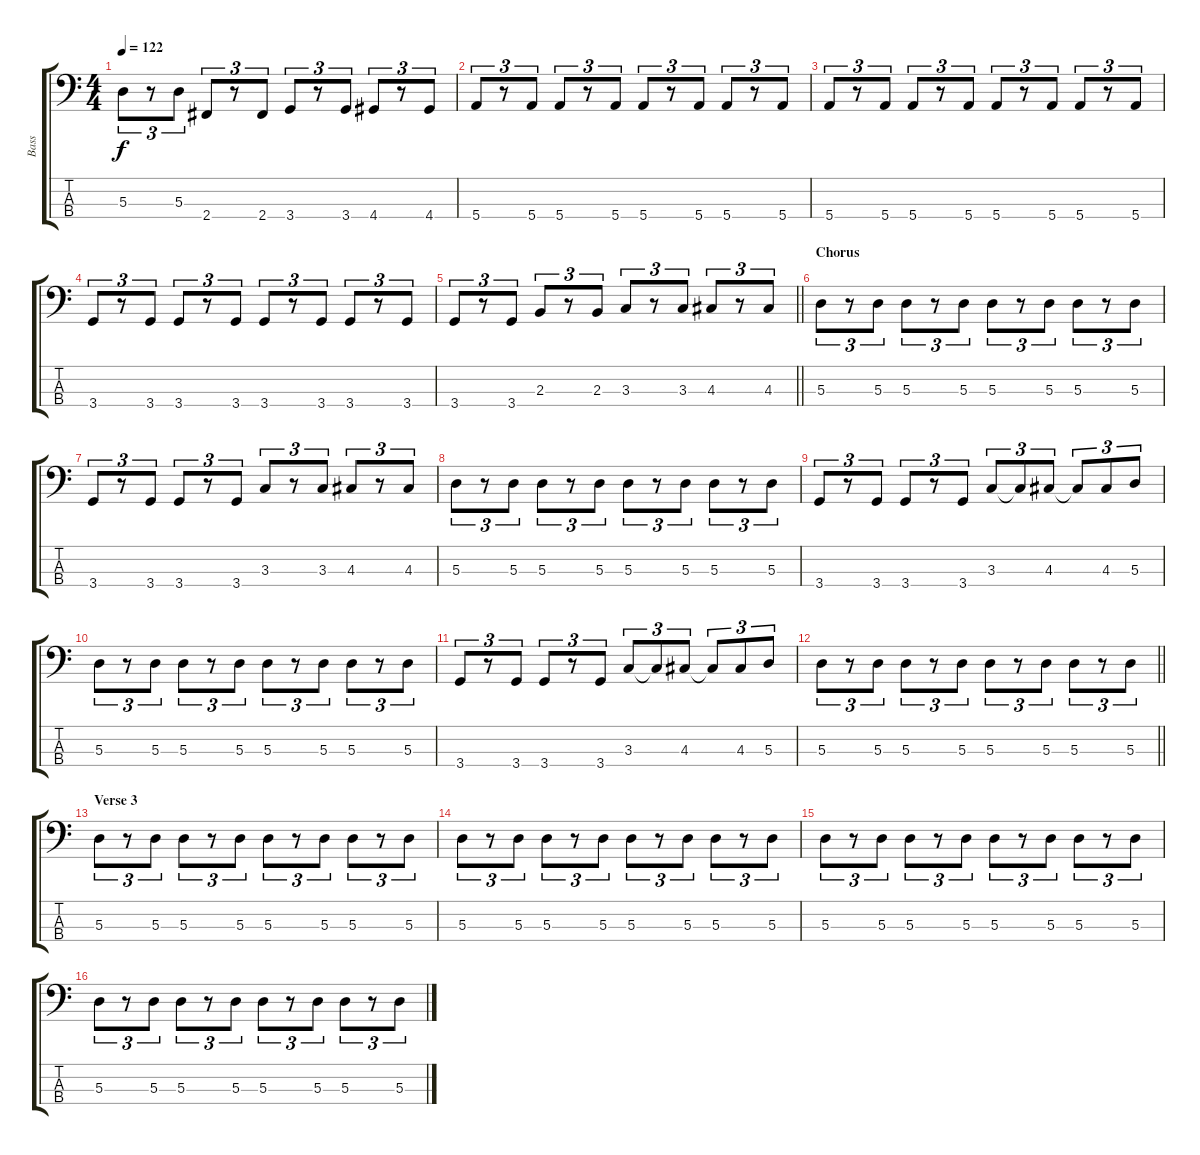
\track ("Bass" "Bass") {instrument electricbassfinger}
\staff {score tabs}
\tuning (G2 D2 A1 E1) {hide}
\ts (4 4)
\tempo 122
\clef f4
\ks c
5.3.8{tu (3 2) dy f} r.8{tu (3 2)} 5.3.8{tu (3 2)} 2.4.8{tu (3 2)} r.8{tu (3 2)} 2.4.8{tu (3 2)} 3.4.8{tu (3 2)} r.8{tu (3 2)} 3.4.8{tu (3 2)} 4.4.8{tu (3 2)} r.8{tu (3 2)} 4.4.8{tu (3 2)} |
5.4.8{tu (3 2)} r.8{tu (3 2)} 5.4.8{tu (3 2)} 5.4.8{tu (3 2)} r.8{tu (3 2)} 5.4.8{tu (3 2)} 5.4.8{tu (3 2)} r.8{tu (3 2)} 5.4.8{tu (3 2)} 5.4.8{tu (3 2)} r.8{tu (3 2)} 5.4.8{tu (3 2)} |
5.4.8{tu (3 2)} r.8{tu (3 2)} 5.4.8{tu (3 2)} 5.4.8{tu (3 2)} r.8{tu (3 2)} 5.4.8{tu (3 2)} 5.4.8{tu (3 2)} r.8{tu (3 2)} 5.4.8{tu (3 2)} 5.4.8{tu (3 2)} r.8{tu (3 2)} 5.4.8{tu (3 2)} |
3.4.8{tu (3 2)} r.8{tu (3 2)} 3.4.8{tu (3 2)} 3.4.8{tu (3 2)} r.8{tu (3 2)} 3.4.8{tu (3 2)} 3.4.8{tu (3 2)} r.8{tu (3 2)} 3.4.8{tu (3 2)} 3.4.8{tu (3 2)} r.8{tu (3 2)} 3.4.8{tu (3 2)} |
\barLineRight lightlight
3.4.8{tu (3 2)} r.8{tu (3 2)} 3.4.8{tu (3 2)} 2.3.8{tu (3 2)} r.8{tu (3 2)} 2.3.8{tu (3 2)} 3.3.8{tu (3 2)} r.8{tu (3 2)} 3.3.8{tu (3 2)} 4.3.8{tu (3 2)} r.8{tu (3 2)} 4.3.8{tu (3 2)} |
\section ("" "Chorus")
5.3.8{tu (3 2)} r.8{tu (3 2)} 5.3.8{tu (3 2)} 5.3.8{tu (3 2)} r.8{tu (3 2)} 5.3.8{tu (3 2)} 5.3.8{tu (3 2)} r.8{tu (3 2)} 5.3.8{tu (3 2)} 5.3.8{tu (3 2)} r.8{tu (3 2)} 5.3.8{tu (3 2)} |
3.4.8{tu (3 2)} r.8{tu (3 2)} 3.4.8{tu (3 2)} 3.4.8{tu (3 2)} r.8{tu (3 2)} 3.4.8{tu (3 2)} 3.3.8{tu (3 2)} r.8{tu (3 2)} 3.3.8{tu (3 2)} 4.3.8{tu (3 2)} r.8{tu (3 2)} 4.3.8{tu (3 2)} |
5.3.8{tu (3 2)} r.8{tu (3 2)} 5.3.8{tu (3 2)} 5.3.8{tu (3 2)} r.8{tu (3 2)} 5.3.8{tu (3 2)} 5.3.8{tu (3 2)} r.8{tu (3 2)} 5.3.8{tu (3 2)} 5.3.8{tu (3 2)} r.8{tu (3 2)} 5.3.8{tu (3 2)} |
3.4.8{tu (3 2)} r.8{tu (3 2)} 3.4.8{tu (3 2)} 3.4.8{tu (3 2)} r.8{tu (3 2)} 3.4.8{tu (3 2)} 3.3.8{tu (3 2)} 3.3{t}.8{tu (3 2)} 4.3.8{tu (3 2)} 4.3{t}.8{tu (3 2)} 4.3.8{tu (3 2)} 5.3.8{tu (3 2)} |
5.3.8{tu (3 2)} r.8{tu (3 2)} 5.3.8{tu (3 2)} 5.3.8{tu (3 2)} r.8{tu (3 2)} 5.3.8{tu (3 2)} 5.3.8{tu (3 2)} r.8{tu (3 2)} 5.3.8{tu (3 2)} 5.3.8{tu (3 2)} r.8{tu (3 2)} 5.3.8{tu (3 2)} |
3.4.8{tu (3 2)} r.8{tu (3 2)} 3.4.8{tu (3 2)} 3.4.8{tu (3 2)} r.8{tu (3 2)} 3.4.8{tu (3 2)} 3.3.8{tu (3 2)} 3.3{t}.8{tu (3 2)} 4.3.8{tu (3 2)} 4.3{t}.8{tu (3 2)} 4.3.8{tu (3 2)} 5.3.8{tu (3 2)} |
\barLineRight lightlight
5.3.8{tu (3 2)} r.8{tu (3 2)} 5.3.8{tu (3 2)} 5.3.8{tu (3 2)} r.8{tu (3 2)} 5.3.8{tu (3 2)} 5.3.8{tu (3 2)} r.8{tu (3 2)} 5.3.8{tu (3 2)} 5.3.8{tu (3 2)} r.8{tu (3 2)} 5.3.8{tu (3 2)} |
\section ("" "Verse 3")
5.3.8{tu (3 2)} r.8{tu (3 2)} 5.3.8{tu (3 2)} 5.3.8{tu (3 2)} r.8{tu (3 2)} 5.3.8{tu (3 2)} 5.3.8{tu (3 2)} r.8{tu (3 2)} 5.3.8{tu (3 2)} 5.3.8{tu (3 2)} r.8{tu (3 2)} 5.3.8{tu (3 2)} |
5.3.8{tu (3 2)} r.8{tu (3 2)} 5.3.8{tu (3 2)} 5.3.8{tu (3 2)} r.8{tu (3 2)} 5.3.8{tu (3 2)} 5.3.8{tu (3 2)} r.8{tu (3 2)} 5.3.8{tu (3 2)} 5.3.8{tu (3 2)} r.8{tu (3 2)} 5.3.8{tu (3 2)} |
5.3.8{tu (3 2)} r.8{tu (3 2)} 5.3.8{tu (3 2)} 5.3.8{tu (3 2)} r.8{tu (3 2)} 5.3.8{tu (3 2)} 5.3.8{tu (3 2)} r.8{tu (3 2)} 5.3.8{tu (3 2)} 5.3.8{tu (3 2)} r.8{tu (3 2)} 5.3.8{tu (3 2)} |
5.3.8{tu (3 2)} r.8{tu (3 2)} 5.3.8{tu (3 2)} 5.3.8{tu (3 2)} r.8{tu (3 2)} 5.3.8{tu (3 2)} 5.3.8{tu (3 2)} r.8{tu (3 2)} 5.3.8{tu (3 2)} 5.3.8{tu (3 2)} r.8{tu (3 2)} 5.3.8{tu (3 2)}
